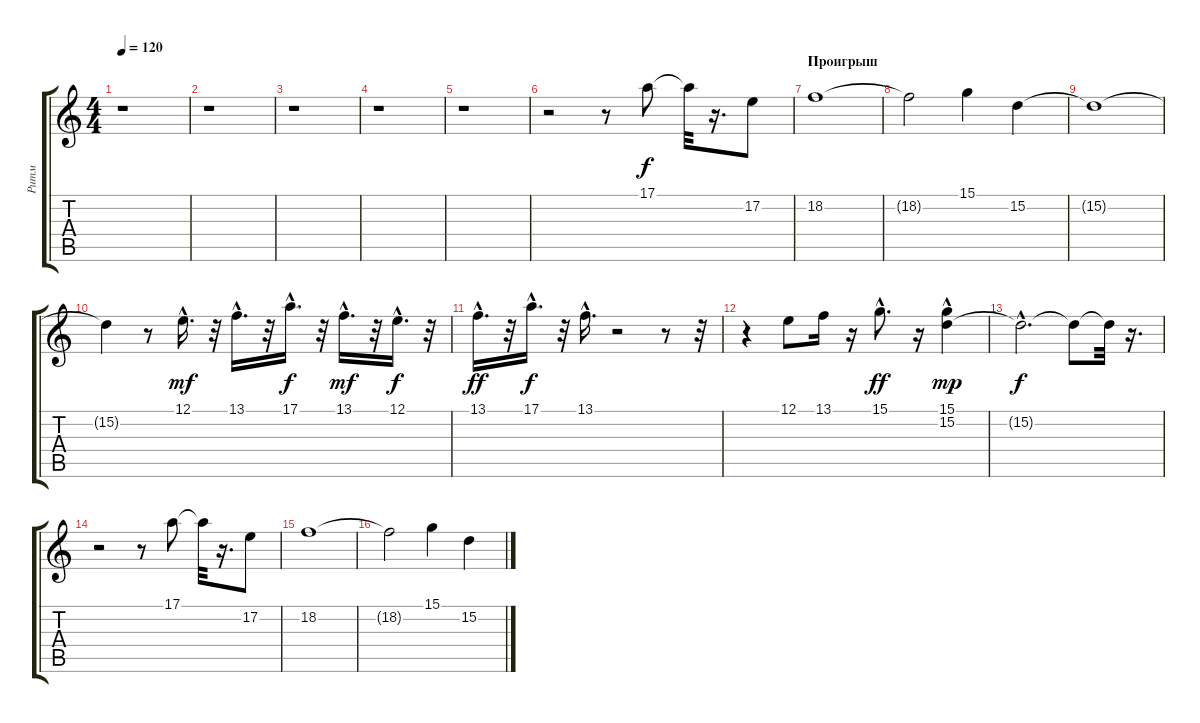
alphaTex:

\track ("Ритм" "Ритм") {instrument brightacousticpiano}
\staff {score tabs}
\tuning (E4 B3 G3 D3 A2 E2) {hide}
\ts (4 4)
\tempo 120
\clef g2
\ks c
r.1{dy f} |
r.1 |
r.1 |
r.1 |
r.1 |
r.2 r.8 17.1.8 17.1{t}.32 r.16{d} 17.2.8 |
\section ("" "Проигрыш")
18.2.1 |
18.2{t}.2 15.1.4 15.2.4 |
15.2{t}.1 |
15.2{t}.4 r.8 12.1{hac}.16{d dy mf} r.32 13.1{hac}.16{d} r.32 17.1{hac}.16{d dy f} r.32 13.1{hac}.16{d dy mf} r.32 12.1{hac}.16{d dy f} r.32 |
13.1{hac}.16{d dy ff} r.32 17.1{hac}.16{d dy f} r.32 13.1{hac}.16{d} r.2 r.8 r.32 |
r.4 12.1.8 13.1.16 r.16 15.1{hac}.8{d dy ff} r.16 (15.1{hac} 15.2).4{dy mp} |
15.2{hac t}.2{d dy f} 15.2{t}.8 15.2{t}.32 r.16{d} |
r.2 r.8 17.1.8 17.1{t}.32 r.16{d} 17.2.8 |
18.2.1 |
18.2{t}.2 15.1.4 15.2.4
